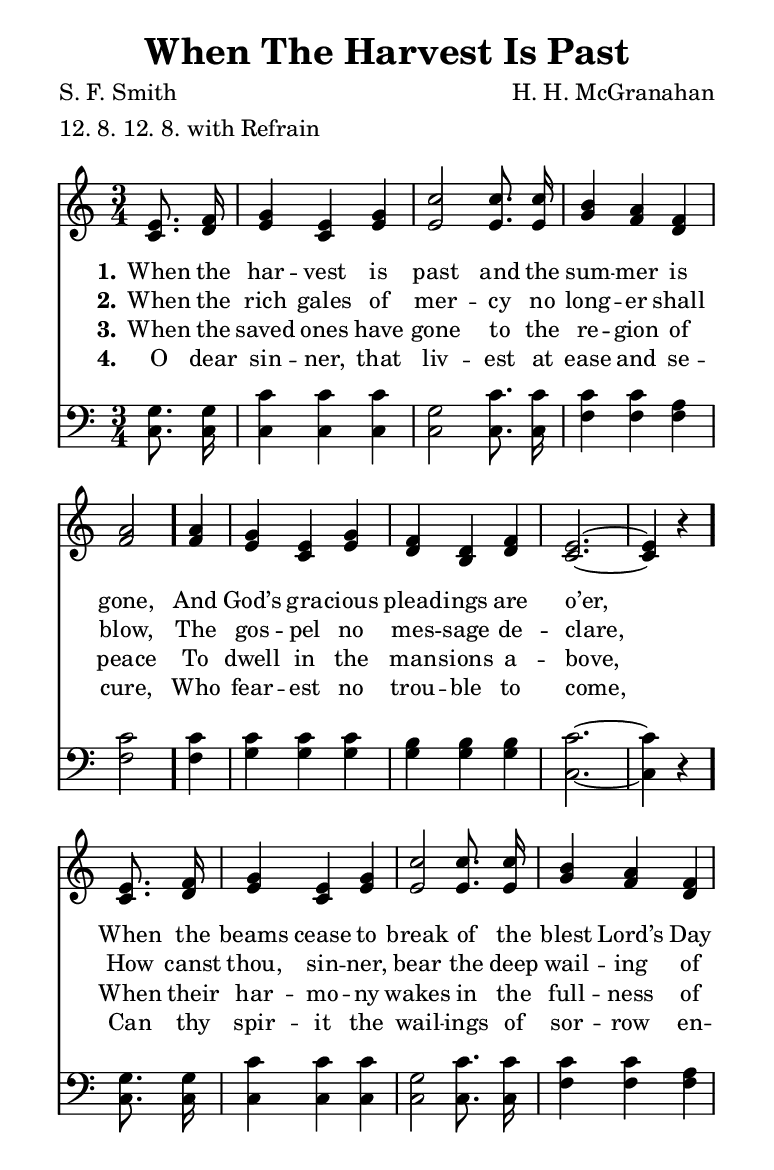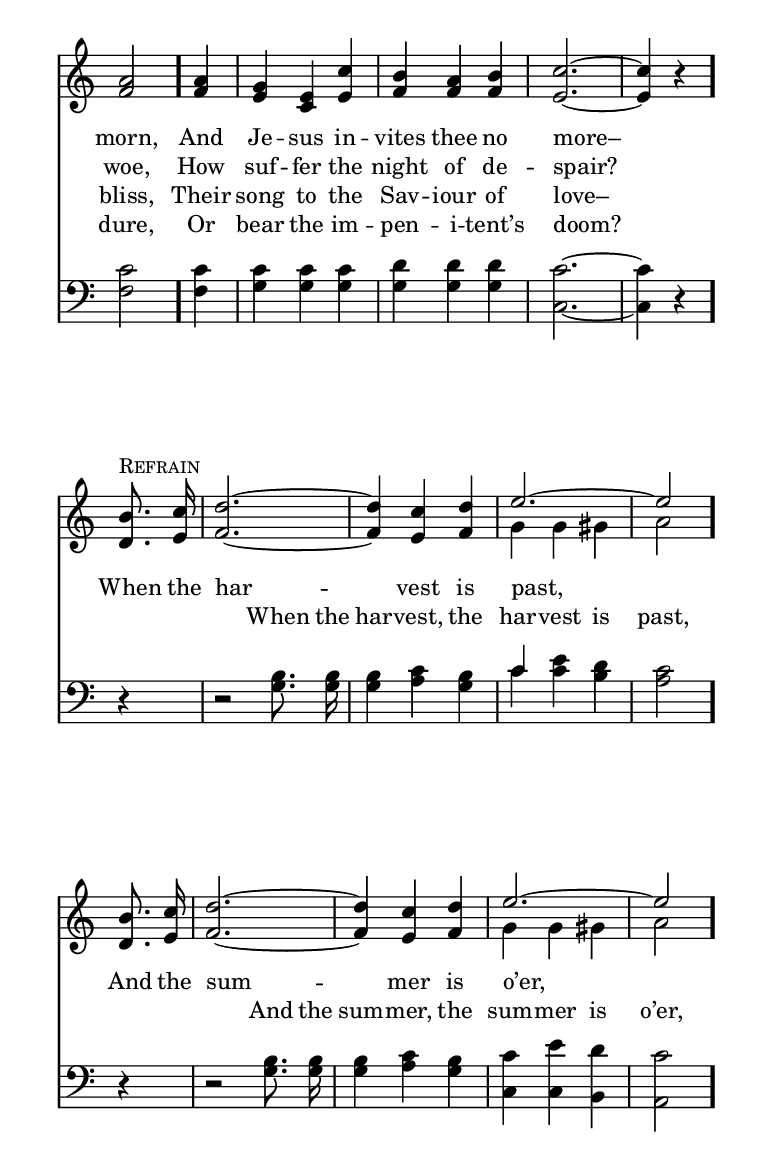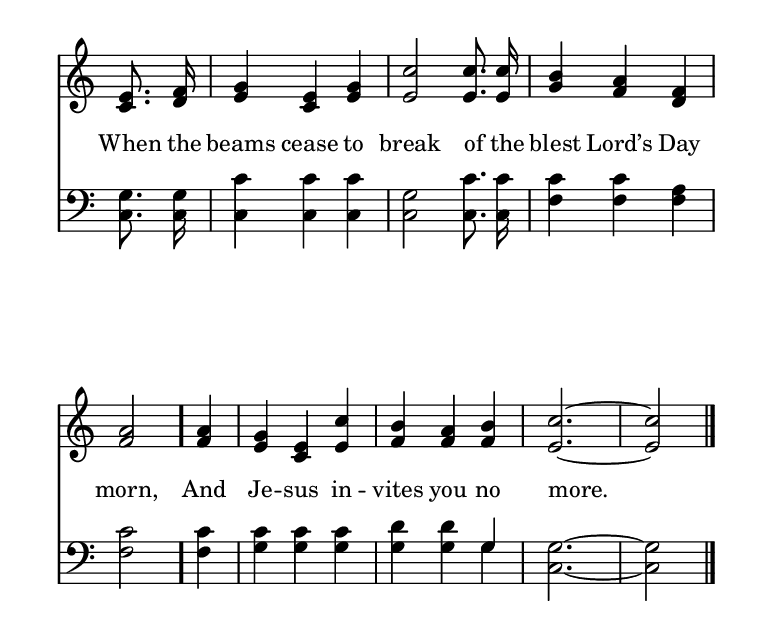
\include "common/global.ily"
\paper {
  \include "common/paper.ily"
  ragged-last-bottom = ##t
  page-count = #(cond (is-eogsized 2) (#t #f))
  system-count = #(cond (is-eogsized 7) (#t #f))
}

\header{
  %gospel
  hymnnumber = "136"
  title = "When The Harvest Is Past"
  tunename = ""
  meter = "12. 8. 12. 8. with Refrain"
  poet = "S. F. Smith"
  composer = "H. H. McGranahan"
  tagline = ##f
}

patternA = { e8. f16 | g4 e g | c2 c8. c16 | b4 a f | a2 }
patternB = { a4 | g e g | f d f | e2. ~ | e4 c }

global = {
  \include "common/overrides.ily"
  \override Staff.TimeSignature.style = #'numbered
  \time 3/4
  \override Score.MetronomeMark.transparent = ##t % hide all fermata changes too
  \tempo 4=110
  \key c \major
  \partial 4
  \autoBeamOff
}

notesSoprano = {
\global
\relative c' {

  e8. f16 | g4 e g | c2 c8. c16 | b4 a f | a2 \eogbreak
  a4 | g e g | f d f | e2. ~ | e4 r \eogbreak
  e8. f16 | g4 e g | c2 c8. c16 | b4 a f | a2 \eogbreak
  a4 | g e c' | b a b | c2. ~ | c4 r \eogbreak

  << s^\markup { \small \caps "Refrain" }
  { b8. c16 | d2. ~ | d4 c d | e2. ~ | e2 } >>
  b8. c16 | d2. ~ | d4 c d | e2. ~ | e2
  e,8. f16 | g4 e g | c2 c8. c16 | b4 a f | a2
  a4 | g e c' | b a b | c2. ~ | c2

  \bar "|."

}
}

notesAlto = {
\global
\relative e' {

  \changePitch \patternA { c d | e c e | e e e | g f d | f }
  \changePitch \patternB { f | e c e | d b d | c | c r }
  \changePitch \patternA { c d | e c e | e e e | g f d | f }
  \changePitch \patternB { f | e c e | f f f | e | e r }

  d8.  e16 | f2. ~ | f4 e f | g g gis | a2
  d,8. e16 | f2. ~ | f4 e f | g g gis | a2
  \changePitch \patternA { c, d | e c e | e e e | g f d | f }
  f4 | e c e | f f f | e2. ~ | e2

}
}

notesTenor = {
\global
\relative a {

  \changePitch \patternA { g g | c c c | g c c | c c a | c }
  \changePitch \patternB { c | c c c | b b b | c | c r }
  \changePitch \patternA { g g | c c c | g c c | c c a | c }
  \changePitch \patternB { c | c c c | d d d | c | c r }

  r4 | r2 b8. b16 | b4 c b | c e d | c2
  r4 | r2 b8. b16 | b4 c b | c e d | c2
  \changePitch \patternA { g g | c c c | g c c | c c a | c }
  c4 | c c c | d d g, | g2. ~ | g2

}
}

notesBass = {
\global
\relative f {

  \changePitch \patternA { c c | c c c | c c c | f f f | f }
  \changePitch \patternB { f | g g g | g g g | c, | c r }
  \changePitch \patternA { c c | c c c | c c c | f f f | f }
  \changePitch \patternB { f | g g g | g g g | c, | c r }

  r4 | r2 g'8. g16 | g4 a g | c c b | a2
  r4 | r2 g8. g16 | g4 a g | c, c b | a2
  \changePitch \patternA { c c | c c c | c c c | f f f | f }
  f4 | g g g | g g g | c,2. ~ | c2

}
}

Refrain = \lyricmode {

When the har -- vest is past, \bar "."
And the sum -- mer is o’er, \bar "."
When the beams cease to break of the blest Lord’s Day morn, \bar "."
And Je -- sus in -- vites you no more. \bar "." % "you" in refrain vs. "thee" in verses

}

wordsA = \lyricmode {
\set stanza = "1."

When the har -- vest is past and the sum -- mer is gone, \bar "."
And God’s gra -- cious plead -- ings are o’er, \bar "."
When the beams cease to break of the blest Lord’s Day morn, \bar "."
And Je -- sus in -- vites thee no more– \bar "."

}

wordsB = \lyricmode {
\set stanza = "2."

When the rich gales of mer -- cy no long -- er shall blow,
The gos -- pel no mes -- sage de -- clare,
How canst thou, sin -- ner, bear the deep wail -- ing of woe,
How suf -- fer the night of de -- spair?

\Refrain

}

wordsC = \lyricmode {
\set stanza = "3."

When the saved ones have gone to the re -- gion of peace
To dwell in the man -- sions a -- bove,
When their har -- mo -- ny wakes in the full -- ness of bliss,
Their song to the Sav -- iour of love–

}

wordsD = \lyricmode {
\set stanza = "4."

O dear sin -- ner, that liv -- est at ease and se -- cure,
Who fear -- est no trou -- ble to come,
Can thy spir -- it the wail -- ings of sor -- row en -- dure,
Or bear the im -- pen -- i -- tent’s doom?

}

underWords = \lyricmode {

{ \repeat unfold 40 { \skip 4 } }
When the har -- vest, the har -- vest is past,
And the sum -- mer, the sum -- mer is o’er,

}

\score {
  \context ChoirStaff <<
    \context Staff = upper <<
      \set Staff.autoBeaming = ##f
      \set ChoirStaff.systemStartDelimiter = #'SystemStartBar
      \set ChoirStaff.printPartCombineTexts = ##f
      \partcombine #'(2 . 9) \notesSoprano \notesAlto
      \context NullVoice = sopranos { \voiceOne << \notesSoprano >> }
      \context NullVoice = altos { \voiceTwo << \notesAlto >> }
      \context Lyrics = one   \lyricsto sopranos \wordsA
      \context Lyrics = two   \lyricsto sopranos \wordsB
      \context Lyrics = three \lyricsto sopranos \wordsC
      \context Lyrics = four  \lyricsto sopranos \wordsD
    >>
    \context Staff = men <<
      \set Staff.autoBeaming = ##f
      \clef bass
      \set ChoirStaff.printPartCombineTexts = ##f
      \partcombine #'(2 . 9) \notesTenor \notesBass
      \context NullVoice = tenors { \voiceOne << \notesTenor >> }
      \context NullVoice = basses { \voiceTwo << \notesBass >> }
    >>
    \context Lyrics = three \lyricsto tenors \underWords
  >>
  \layout {
    \include "common/layout.ily"
  }
  \midi{
    \include "common/midi.ily"
  }
}

\version "2.19.49"  % necessary for upgrading to future LilyPond versions.

% vi:set et ts=2 sw=2 ai nocindent syntax=lilypond:
